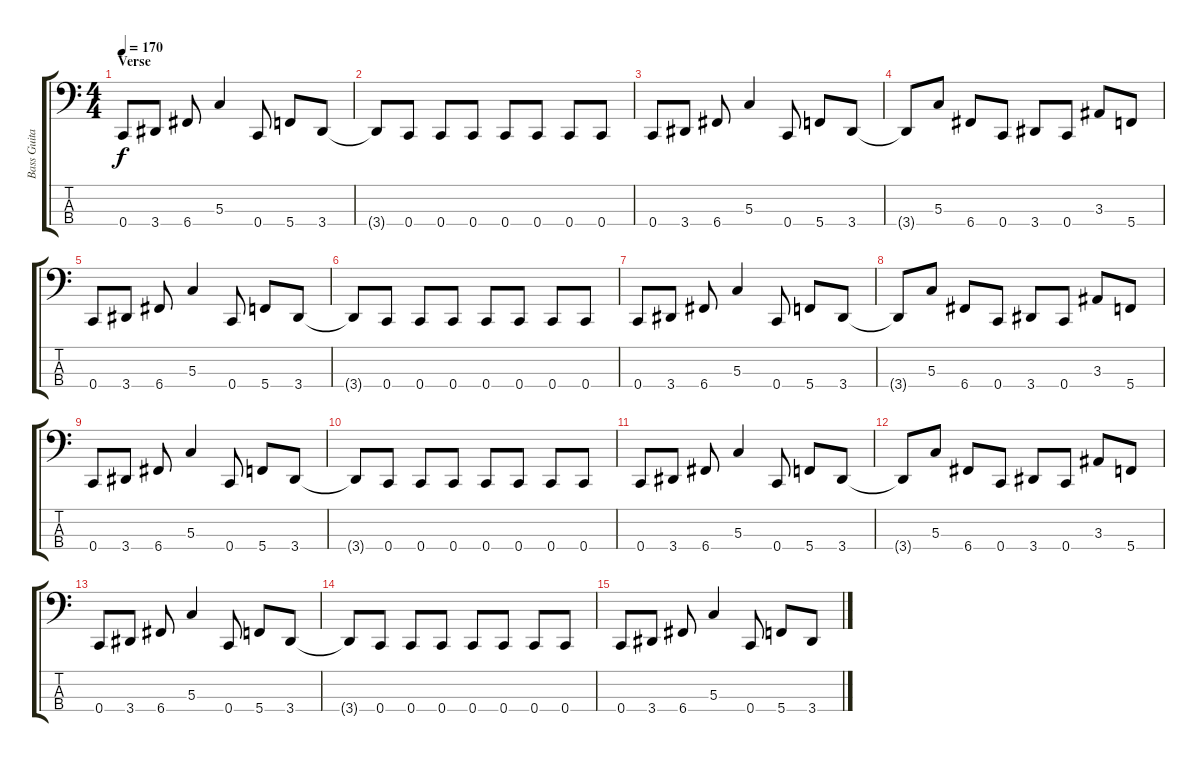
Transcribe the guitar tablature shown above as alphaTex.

\track ("Bass Guitar (Marc McKnight)" "Bass Guita") {instrument electricbasspick}
\staff {score tabs}
\tuning (F2 C2 G1 C1) {hide}
\ts (4 4)
\section ("" "Verse")
\tempo 170
\clef f4
\ks c
0.4.8{dy f} 3.4.8 6.4.8 5.3.4 0.4.8 5.4.8 3.4.8 |
3.4{t}.8 0.4.8 0.4.8 0.4.8 0.4.8 0.4.8 0.4.8 0.4.8 |
0.4.8 3.4.8 6.4.8 5.3.4 0.4.8 5.4.8 3.4.8 |
3.4{t}.8 5.3.8 6.4.8 0.4.8 3.4.8 0.4.8 3.3.8 5.4.8 |
0.4.8 3.4.8 6.4.8 5.3.4 0.4.8 5.4.8 3.4.8 |
3.4{t}.8 0.4.8 0.4.8 0.4.8 0.4.8 0.4.8 0.4.8 0.4.8 |
0.4.8 3.4.8 6.4.8 5.3.4 0.4.8 5.4.8 3.4.8 |
3.4{t}.8 5.3.8 6.4.8 0.4.8 3.4.8 0.4.8 3.3.8 5.4.8 |
0.4.8 3.4.8 6.4.8 5.3.4 0.4.8 5.4.8 3.4.8 |
3.4{t}.8 0.4.8 0.4.8 0.4.8 0.4.8 0.4.8 0.4.8 0.4.8 |
0.4.8 3.4.8 6.4.8 5.3.4 0.4.8 5.4.8 3.4.8 |
3.4{t}.8 5.3.8 6.4.8 0.4.8 3.4.8 0.4.8 3.3.8 5.4.8 |
0.4.8 3.4.8 6.4.8 5.3.4 0.4.8 5.4.8 3.4.8 |
3.4{t}.8 0.4.8 0.4.8 0.4.8 0.4.8 0.4.8 0.4.8 0.4.8 |
0.4.8 3.4.8 6.4.8 5.3.4 0.4.8 5.4.8 3.4.8
